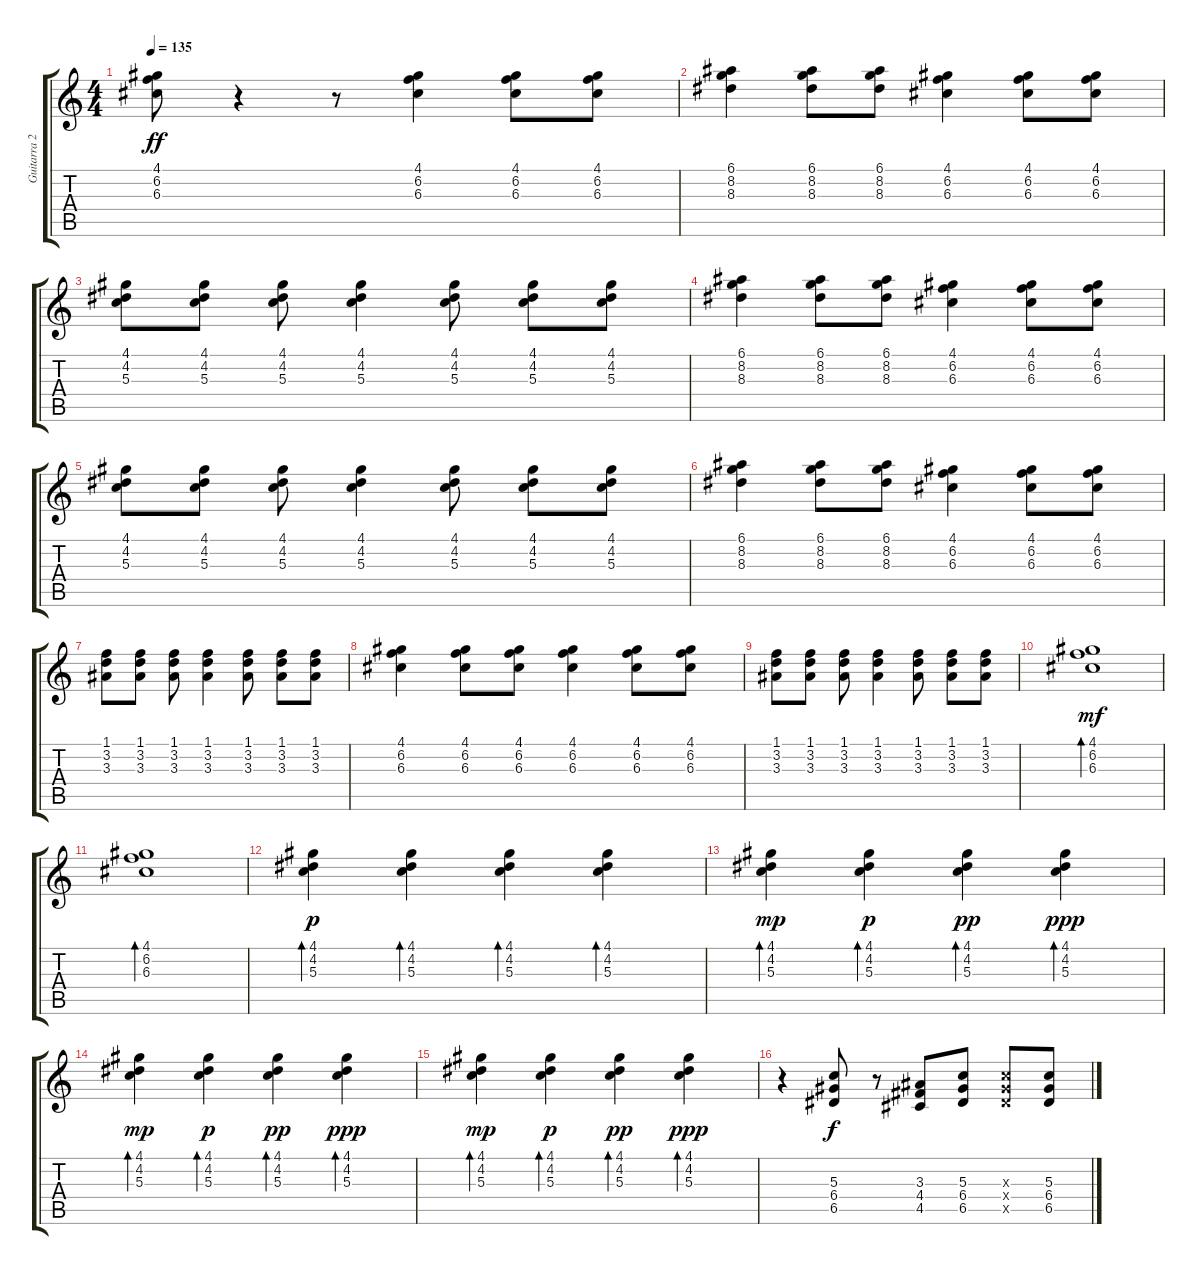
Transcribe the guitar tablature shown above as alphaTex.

\track ("Guitarra 2" "Guitarra 2") {instrument electricguitarjazz}
\staff {score tabs}
\tuning (E4 B3 G3 D3 A2 E2) {hide}
\ts (4 4)
\tempo 135
\clef g2
\ks c
(4.1 6.2 6.3).8{dy ff} r.4 r.8 (4.1 6.2 6.3).4 (4.1 6.2 6.3).8 (4.1 6.2 6.3).8 |
(6.1 8.2 8.3).4 (6.1 8.2 8.3).8 (6.1 8.2 8.3).8 (4.1 6.2 6.3).4 (4.1 6.2 6.3).8 (4.1 6.2 6.3).8 |
(4.1 4.2 5.3).8 (4.1 4.2 5.3).8 (4.1 4.2 5.3).8 (4.1 4.2 5.3).4 (4.1 4.2 5.3).8 (4.1 4.2 5.3).8 (4.1 4.2 5.3).8 |
(6.1 8.2 8.3).4 (6.1 8.2 8.3).8 (6.1 8.2 8.3).8 (4.1 6.2 6.3).4 (4.1 6.2 6.3).8 (4.1 6.2 6.3).8 |
(4.1 4.2 5.3).8 (4.1 4.2 5.3).8 (4.1 4.2 5.3).8 (4.1 4.2 5.3).4 (4.1 4.2 5.3).8 (4.1 4.2 5.3).8 (4.1 4.2 5.3).8 |
(6.1 8.2 8.3).4 (6.1 8.2 8.3).8 (6.1 8.2 8.3).8 (4.1 6.2 6.3).4 (4.1 6.2 6.3).8 (4.1 6.2 6.3).8 |
(1.1 3.2 3.3).8 (1.1 3.2 3.3).8 (1.1 3.2 3.3).8 (1.1 3.2 3.3).4 (1.1 3.2 3.3).8 (1.1 3.2 3.3).8 (1.1 3.2 3.3).8 |
(4.1 6.2 6.3).4 (4.1 6.2 6.3).8 (4.1 6.2 6.3).8 (4.1 6.2 6.3).4 (4.1 6.2 6.3).8 (4.1 6.2 6.3).8 |
(1.1 3.2 3.3).8 (1.1 3.2 3.3).8 (1.1 3.2 3.3).8 (1.1 3.2 3.3).4 (1.1 3.2 3.3).8 (1.1 3.2 3.3).8 (1.1 3.2 3.3).8 |
(4.1 6.2 6.3).1{bd 240 dy mf} |
(4.1 6.2 6.3).1{bd 240} |
(4.1 4.2 5.3).4{bd 480 dy p instrument lead8bassandlead} (4.1 4.2 5.3).4{bd 480} (4.1 4.2 5.3).4{bd 480} (4.1 4.2 5.3).4{bd 480} |
(4.1 4.2 5.3).4{bd 480 dy mp} (4.1 4.2 5.3).4{bd 480 dy p} (4.1 4.2 5.3).4{bd 480 dy pp} (4.1 4.2 5.3).4{bd 480 dy ppp} |
(4.1 4.2 5.3).4{bd 480 dy mp} (4.1 4.2 5.3).4{bd 480 dy p} (4.1 4.2 5.3).4{bd 480 dy pp} (4.1 4.2 5.3).4{bd 480 dy ppp} |
(4.1 4.2 5.3).4{bd 480 dy mp} (4.1 4.2 5.3).4{bd 480 dy p} (4.1 4.2 5.3).4{bd 480 dy pp} (4.1 4.2 5.3).4{bd 480 dy ppp} |
r.4{instrument electricguitarjazz} (5.3 6.4 6.5).8{dy f} r.8 (3.3 4.4 4.5).8 (5.3 6.4 6.5).8 (5.3{x} 6.4{x} 6.5{x}).8 (5.3 6.4 6.5).8
